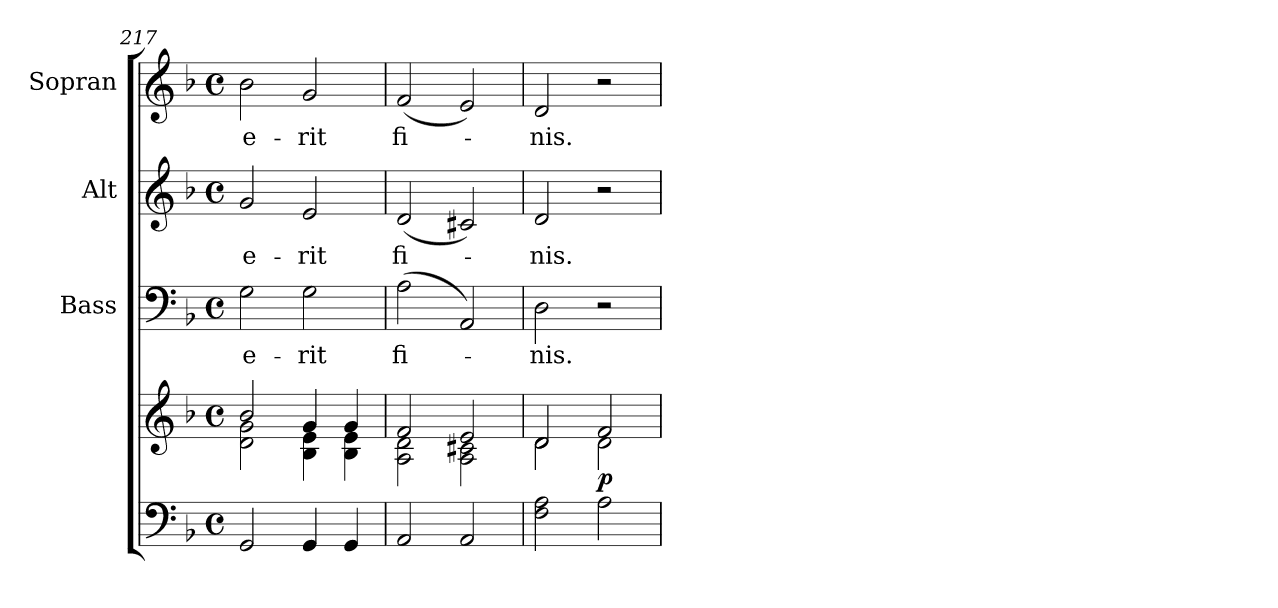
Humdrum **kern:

**kern	**kern	**dynam	**kern	**text	**kern	**text	**kern	**text
*part4	*part4	*part4	*part3	*part3	*part2	*part2	*part1	*part1
*staff5	*staff4	*staff4/5	*staff3	*staff3	*staff2	*staff2	*staff1	*staff1
*	*	*	*I"Bass	*	*I"Alt	*	*I"Sopran	*
*	*	*	*I'B.	*	*I'A.	*	*I'S.	*
*clefF4	*clefG2	*	*clefF4	*	*clefG2	*	*clefG2	*
*k[b-]	*k[b-]	*	*k[b-]	*	*k[b-]	*	*k[b-]	*
*F:	*F:	*	*F:	*	*F:	*	*F:	*
*M4/4	*M4/4	*	*M4/4	*	*M4/4	*	*M4/4	*
*met(c)	*met(c)	*	*met(c)	*	*met(c)	*	*met(c)	*
=217	=217	=217	=217	=217	=217	=217	=217	=217
*	*^	*	*	*	*	*	*	*
!	!	!	!	!	!LO:LY:b	!	!LO:LY:b	!	!LO:LY:b
2GG/	2b-/	2d\ 2g\	.	2G\	e-	2g/	e-	2b-\	e-
!	!	!	!	!	!LO:LY:b	!	!LO:LY:b	!	!LO:LY:b
4GG/	4g/	4B-\ 4e\	.	2G\	-rit	2e/	-rit	2g/	-rit
4GG/	4g/	4B-\ 4e\	.	.	.	.	.	.	.
=218	=218	=218	=218	=218	=218	=218	=218	=218	=218
!	!	!	!	!	!LO:LY:b	!	!LO:LY:b	!	!LO:LY:b
2AA/	2f/	2A\ 2d\	.	(>2A\	fi-	(<2d/	fi-	(<2f/	fi-
2AA/	2e/	2A\ 2c#X\	.	2AA/)	.	2c#X/)	.	2e/)	.
!!LO:LB:g=z
=219	=219	=219	=219	=219	=219	=219	=219	=219	=219
!	!	!	!	!	!LO:LY:b	!	!LO:LY:b	!	!LO:LY:b
2F\ 2A\	2d/	2d\	.	2D\	-nis.	2d/	-nis.	2d/	-nis.
!	!	!	!LO:DY:b	!	!	!	!	!	!
2A\	2f/	2d\	p	2r	.	2r	.	2r	.
*	*v	*v	*	*	*	*	*	*	*
=	=	=	=	=	=	=	=	=
*-	*-	*-	*-	*-	*-	*-	*-	*-
